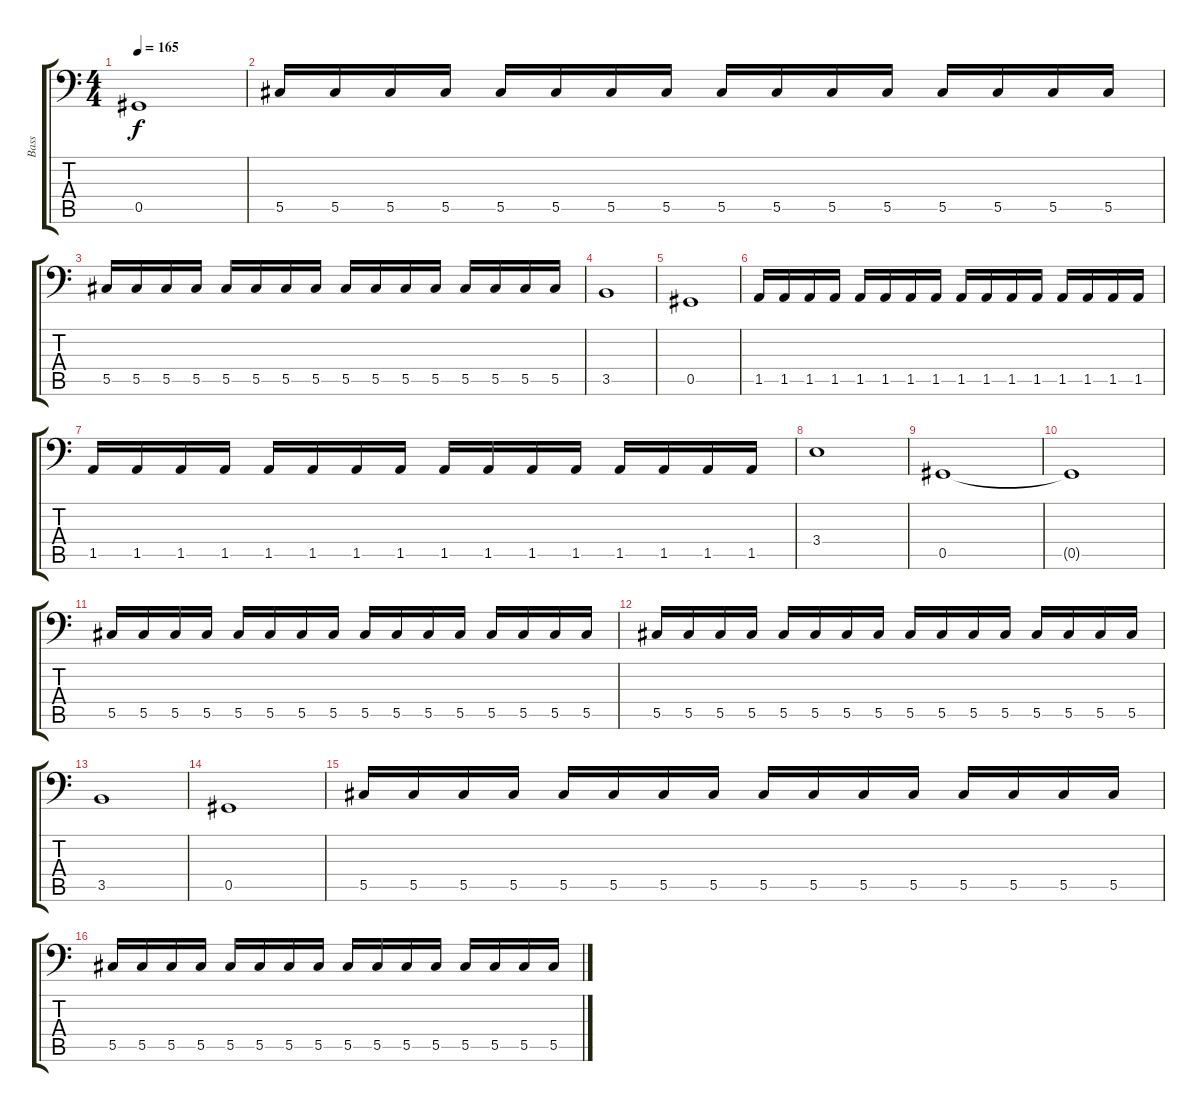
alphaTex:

\track ("Bass" "Bass") {instrument electricbassfinger}
\staff {score tabs}
\tuning (Eb3 Bb2 Gb2 Db2 Ab1 Eb1) {hide}
\ts (4 4)
\tempo 165
\clef f4
\ks c
0.5.1{dy f} |
5.5.16{volume 13 balance 8} 5.5.16 5.5.16 5.5.16 5.5.16 5.5.16 5.5.16 5.5.16 5.5.16 5.5.16 5.5.16 5.5.16 5.5.16 5.5.16 5.5.16 5.5.16 |
5.5.16{volume 13 balance 8} 5.5.16 5.5.16 5.5.16 5.5.16 5.5.16 5.5.16 5.5.16 5.5.16 5.5.16 5.5.16 5.5.16 5.5.16 5.5.16 5.5.16 5.5.16 |
3.5.1 |
0.5.1 |
1.5.16 1.5.16 1.5.16 1.5.16 1.5.16 1.5.16 1.5.16 1.5.16 1.5.16 1.5.16 1.5.16 1.5.16 1.5.16 1.5.16 1.5.16 1.5.16 |
1.5.16{volume 16 balance 8} 1.5.16 1.5.16 1.5.16 1.5.16 1.5.16 1.5.16 1.5.16 1.5.16 1.5.16 1.5.16 1.5.16 1.5.16 1.5.16 1.5.16 1.5.16 |
3.4.1 |
0.5.1 |
0.5{t}.1 |
5.5.16 5.5.16 5.5.16 5.5.16 5.5.16 5.5.16 5.5.16 5.5.16 5.5.16 5.5.16 5.5.16 5.5.16 5.5.16 5.5.16 5.5.16 5.5.16 |
5.5.16 5.5.16 5.5.16 5.5.16 5.5.16 5.5.16 5.5.16 5.5.16 5.5.16 5.5.16 5.5.16 5.5.16 5.5.16 5.5.16 5.5.16 5.5.16 |
3.5.1 |
0.5.1 |
5.5.16 5.5.16 5.5.16 5.5.16 5.5.16 5.5.16 5.5.16 5.5.16 5.5.16 5.5.16 5.5.16 5.5.16 5.5.16 5.5.16 5.5.16 5.5.16 |
5.5.16 5.5.16 5.5.16 5.5.16 5.5.16 5.5.16 5.5.16 5.5.16 5.5.16 5.5.16 5.5.16 5.5.16 5.5.16 5.5.16 5.5.16 5.5.16
